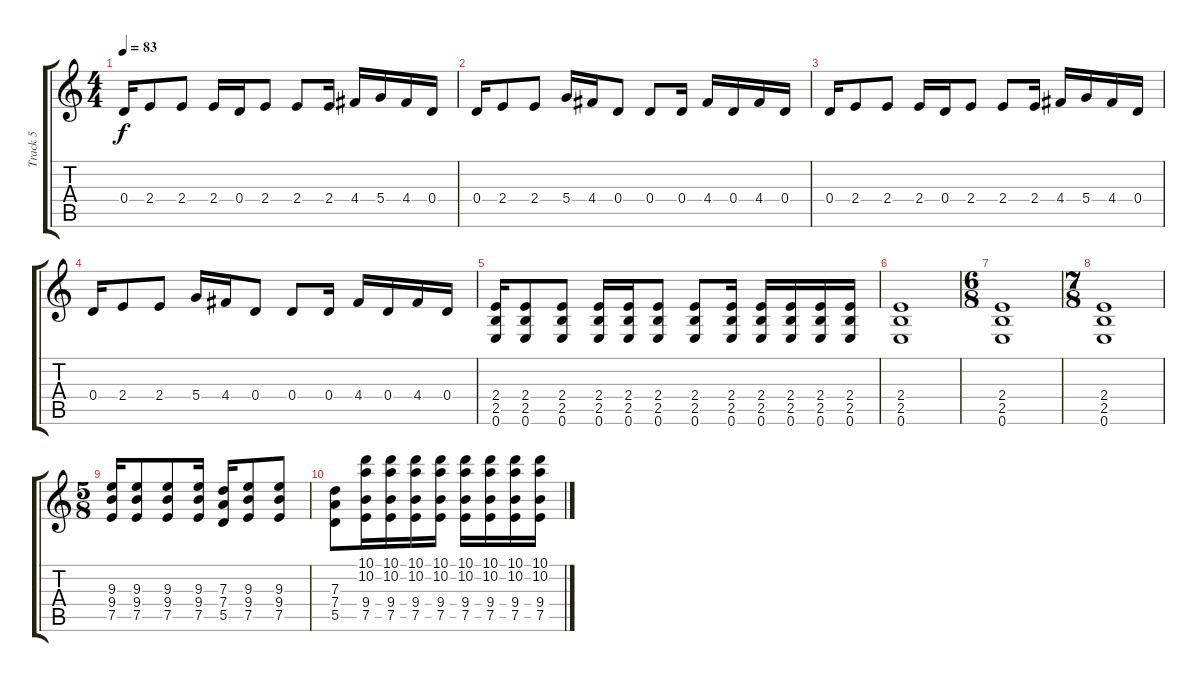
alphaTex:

\track ("Track 5" "Track 5") {instrument overdrivenguitar}
\staff {score tabs}
\tuning (E4 B3 G3 D3 A2 E2) {hide}
\ts (4 4)
\tempo 83
\clef g2
\ks c
0.4.16{dy f} 2.4.8 2.4.8 2.4.16 0.4.16 2.4.8 2.4.8 2.4.16 4.4.16 5.4.16 4.4.16 0.4.16 |
0.4.16 2.4.8 2.4.8 5.4.16 4.4.16 0.4.8 0.4.8 0.4.16 4.4.16 0.4.16 4.4.16 0.4.16 |
0.4.16 2.4.8 2.4.8 2.4.16 0.4.16 2.4.8 2.4.8 2.4.16 4.4.16 5.4.16 4.4.16 0.4.16 |
0.4.16 2.4.8 2.4.8 5.4.16 4.4.16 0.4.8 0.4.8 0.4.16 4.4.16 0.4.16 4.4.16 0.4.16 |
(2.4 2.5 0.6).16 (2.4 2.5 0.6).8 (2.4 2.5 0.6).8 (2.4 2.5 0.6).16 (2.4 2.5 0.6).16 (2.4 2.5 0.6).8 (2.4 2.5 0.6).8 (2.4 2.5 0.6).16 (2.4 2.5 0.6).16 (2.4 2.5 0.6).16 (2.4 2.5 0.6).16 (2.4 2.5 0.6).16 |
(2.4 2.5 0.6).1 |
\ts (6 8)
(2.4 2.5 0.6).1 |
\ts (7 8)
(2.4 2.5 0.6).1 |
\ts (5 8)
(9.3 9.4 7.5).16 (9.3 9.4 7.5).8 (9.3 9.4 7.5).8 (9.3 9.4 7.5).16 (7.3 7.4 5.5).16 (9.3 9.4 7.5).8 (9.3 9.4 7.5).8 |
(7.3 7.4 5.5).8 (10.1 10.2 9.4 7.5).16 (10.1 10.2 9.4 7.5).16 (10.1 10.2 9.4 7.5).16 (10.1 10.2 9.4 7.5).16 (10.1 10.2 9.4 7.5).16 (10.1 10.2 9.4 7.5).16 (10.1 10.2 9.4 7.5).16 (10.1 10.2 9.4 7.5).16
